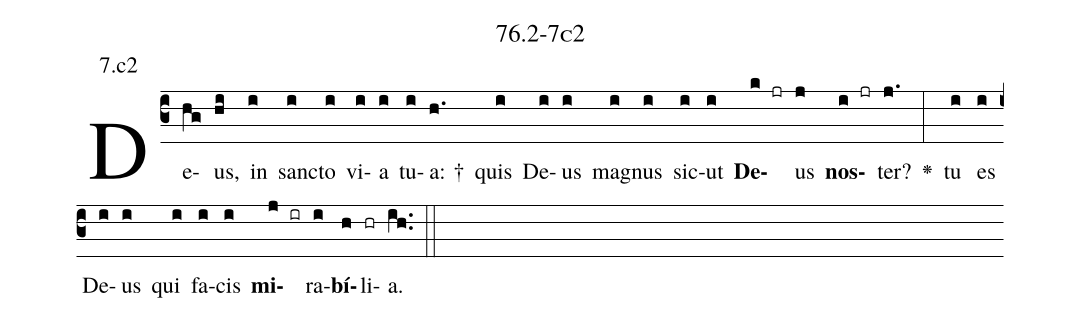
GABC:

name: 76.2-7c2;
annotation: 7.c2;
%%
(c3)De(hg)us,(hi) in(i) sanc(i)to(i) vi(i)a(i) tu(i)a: †(h.) quis(i) De(i)us(i) ma(i)gnus(i) sic(i)ut(i) <b>De</b>(k jr)us(j) <b>nos</b>(i jr)ter?(j.) <v>\greheightstar</v>(:) tu(i) es(i) De(i)us(i) qui(i) fa(i)cis(i) <b>mi</b>(j ir)ra(i)<b>bí</b>(h)li(hr)a.(ih..) (::)


%E(i) u(i) o(j) u(i) a(h) e.(ih..) (::)
